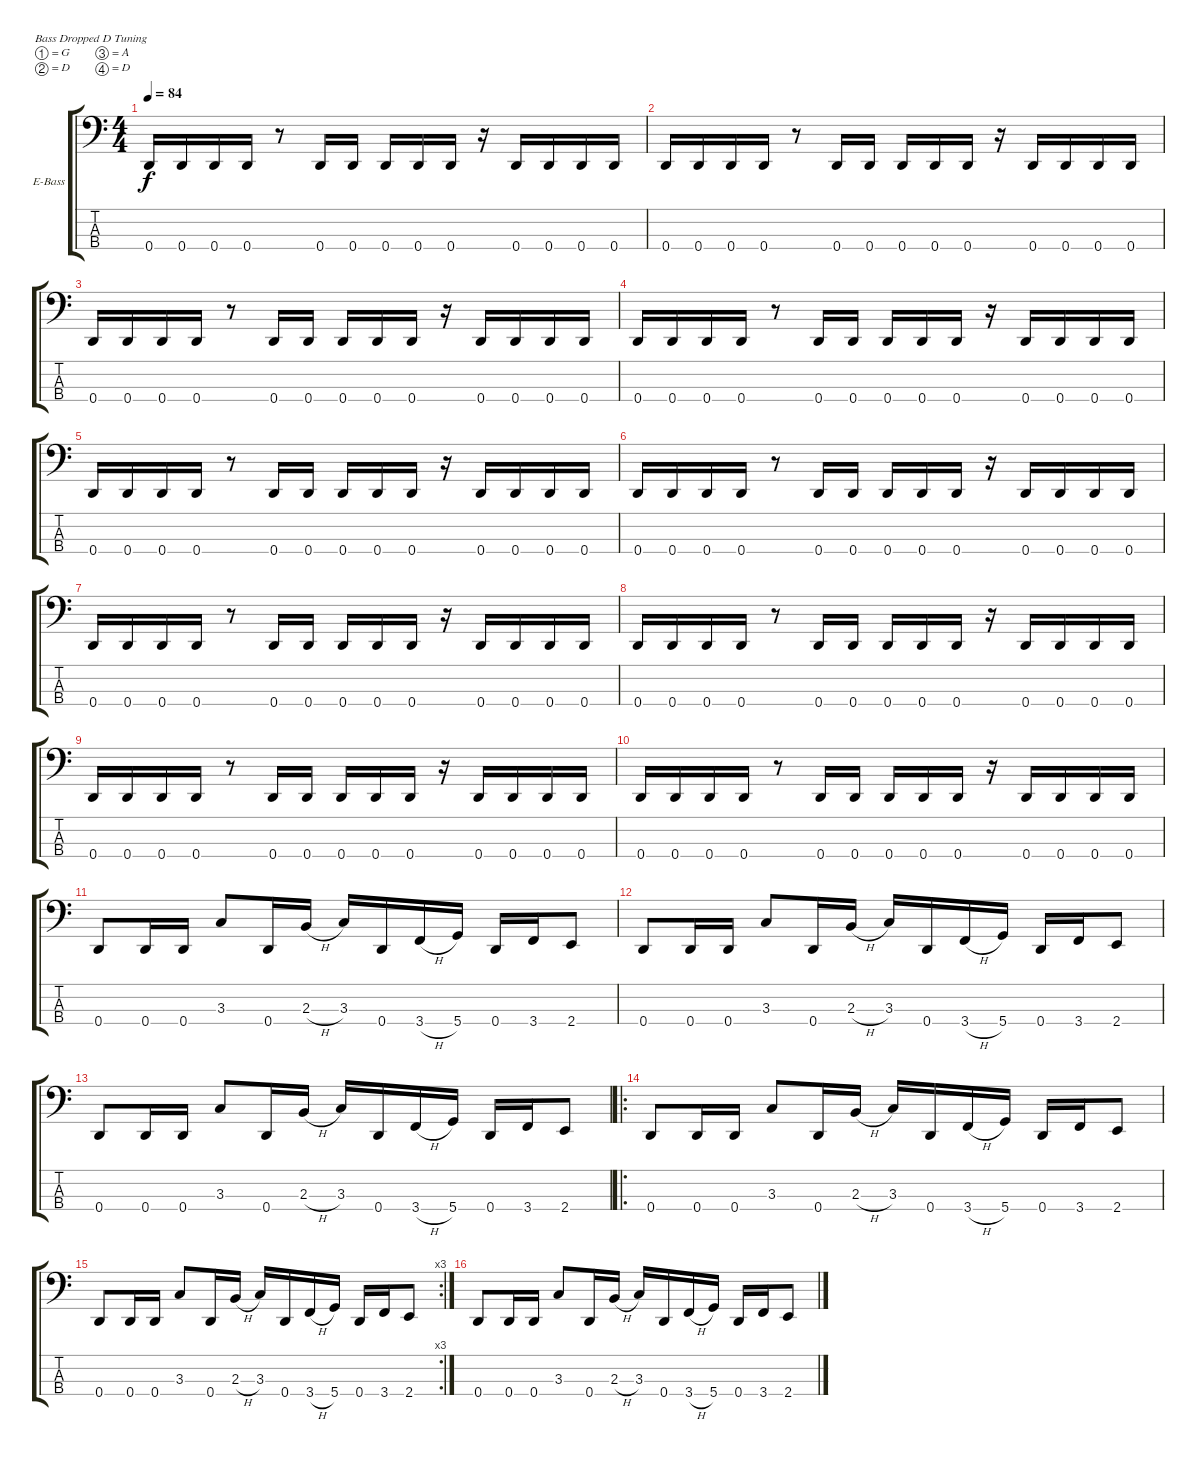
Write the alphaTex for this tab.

\defaultSystemsLayout 4
\bracketExtendMode groupsimilarinstruments
\firstSystemTrackNameOrientation horizontal
\otherSystemsTrackNameOrientation horizontal
\track ("Electric Bass" "E-Bass") {instrument electricbassfinger}
\staff {score tabs}
\tuning (G2 D2 A1 D1)
\ts (4 4)
\tempo 84
\clef f4
\scale
0.333333
\ks c
0.4.16{dy f} 0.4.16 0.4.16 0.4.16 r.8 0.4.16 0.4.16 0.4.16 0.4.16 0.4.16 r.16 0.4.16 0.4.16 0.4.16 0.4.16 |
\scale
0.333333 0.4.16 0.4.16 0.4.16 0.4.16 r.8 0.4.16 0.4.16 0.4.16 0.4.16 0.4.16 r.16 0.4.16 0.4.16 0.4.16 0.4.16 |
\scale
0.333333 0.4.16 0.4.16 0.4.16 0.4.16 r.8 0.4.16 0.4.16 0.4.16 0.4.16 0.4.16 r.16 0.4.16 0.4.16 0.4.16 0.4.16 |
\scale
0.333333 0.4.16 0.4.16 0.4.16 0.4.16 r.8 0.4.16 0.4.16 0.4.16 0.4.16 0.4.16 r.16 0.4.16 0.4.16 0.4.16 0.4.16 |
\scale
0.333333 0.4.16 0.4.16 0.4.16 0.4.16 r.8 0.4.16 0.4.16 0.4.16 0.4.16 0.4.16 r.16 0.4.16 0.4.16 0.4.16 0.4.16 |
\scale
0.333333 0.4.16 0.4.16 0.4.16 0.4.16 r.8 0.4.16 0.4.16 0.4.16 0.4.16 0.4.16 r.16 0.4.16 0.4.16 0.4.16 0.4.16 |
\scale
0.333333 0.4.16 0.4.16 0.4.16 0.4.16 r.8 0.4.16 0.4.16 0.4.16 0.4.16 0.4.16 r.16 0.4.16 0.4.16 0.4.16 0.4.16 |
\scale
0.333333 0.4.16 0.4.16 0.4.16 0.4.16 r.8 0.4.16 0.4.16 0.4.16 0.4.16 0.4.16 r.16 0.4.16 0.4.16 0.4.16 0.4.16 |
\scale
0.333333 0.4.16 0.4.16 0.4.16 0.4.16 r.8 0.4.16 0.4.16 0.4.16 0.4.16 0.4.16 r.16 0.4.16 0.4.16 0.4.16 0.4.16 |
\scale
0.333333 0.4.16 0.4.16 0.4.16 0.4.16 r.8 0.4.16 0.4.16 0.4.16 0.4.16 0.4.16 r.16 0.4.16 0.4.16 0.4.16 0.4.16 |
\scale
0.333333 0.4.8 0.4.16 0.4.16 3.3.8 0.4.16 2.3{h}.16 3.3.16 0.4.16 3.4{h}.16 5.4.16 0.4.16 3.4.16 2.4.8 |
\scale
0.333333 0.4.8 0.4.16 0.4.16 3.3.8 0.4.16 2.3{h}.16 3.3.16 0.4.16 3.4{h}.16 5.4.16 0.4.16 3.4.16 2.4.8 |
\scale
0.333333 0.4.8 0.4.16 0.4.16 3.3.8 0.4.16 2.3{h}.16 3.3.16 0.4.16 3.4{h}.16 5.4.16 0.4.16 3.4.16 2.4.8 |
\ro
\scale
0.362745 0.4.8 0.4.16 0.4.16 3.3.8 0.4.16 2.3{h}.16 3.3.16 0.4.16 3.4{h}.16 5.4.16 0.4.16 3.4.16 2.4.8 |
\rc 3
\scale
0.333333 0.4.8 0.4.16 0.4.16 3.3.8 0.4.16 2.3{h}.16 3.3.16 0.4.16 3.4{h}.16 5.4.16 0.4.16 3.4.16 2.4.8 |
\scale
0.303922 0.4.8 0.4.16 0.4.16 3.3.8 0.4.16 2.3{h}.16 3.3.16 0.4.16 3.4{h}.16 5.4.16 0.4.16 3.4.16 2.4.8
